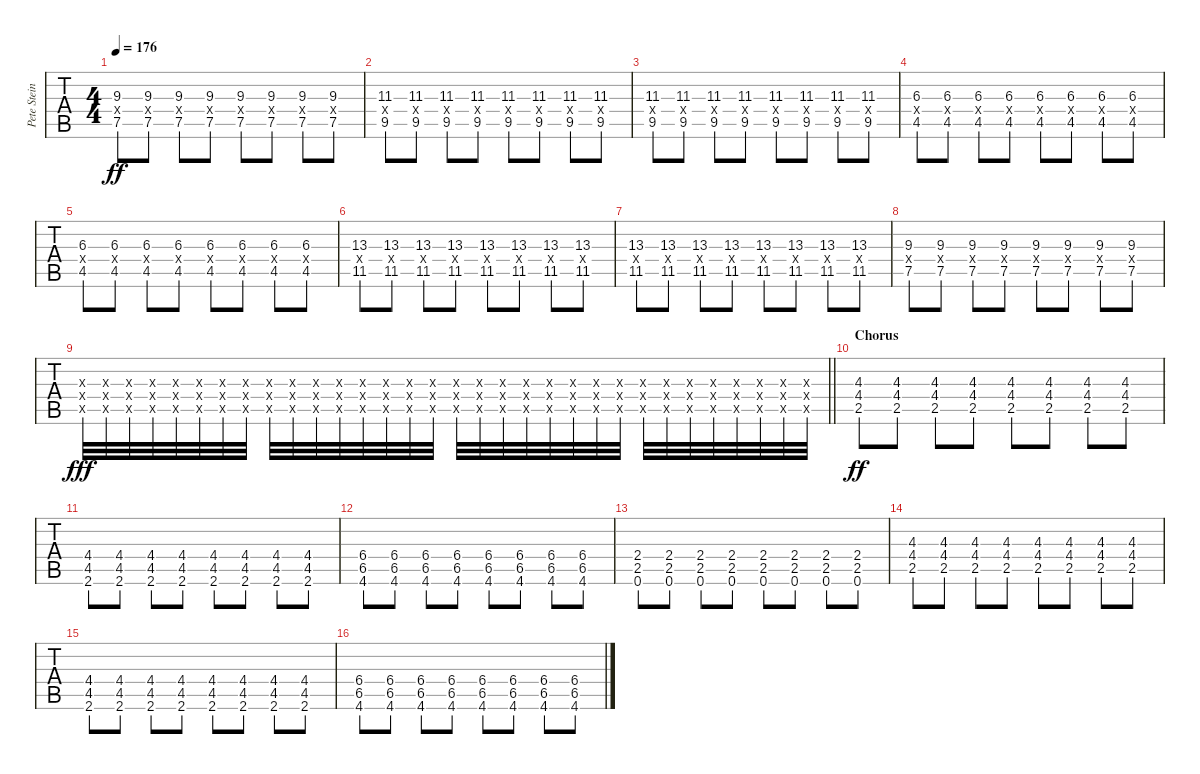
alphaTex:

\track ("Pete Steinkopf - Guitar Three" "Pete Stein") {instrument distortionguitar}
\staff {tabs}
\tuning (E4 B3 G3 D3 A2 E2) {hide}
\ts (4 4)
\tempo 176
\clef g2
\ks b
(9.3 7.4{x} 7.5).8{dy ff} (9.3 7.4{x} 7.5).8 (9.3 7.4{x} 7.5).8 (9.3 7.4{x} 7.5).8 (9.3 7.4{x} 7.5).8 (9.3 7.4{x} 7.5).8 (9.3 7.4{x} 7.5).8 (9.3 7.4{x} 7.5).8 |
(11.3 9.4{x} 9.5).8 (11.3 9.4{x} 9.5).8 (11.3 9.4{x} 9.5).8 (11.3 9.4{x} 9.5).8 (11.3 9.4{x} 9.5).8 (11.3 9.4{x} 9.5).8 (11.3 9.4{x} 9.5).8 (11.3 9.4{x} 9.5).8 |
(11.3 9.4{x} 9.5).8 (11.3 9.4{x} 9.5).8 (11.3 9.4{x} 9.5).8 (11.3 9.4{x} 9.5).8 (11.3 9.4{x} 9.5).8 (11.3 9.4{x} 9.5).8 (11.3 9.4{x} 9.5).8 (11.3 9.4{x} 9.5).8 |
(6.3 4.4{x} 4.5).8 (6.3 4.4{x} 4.5).8 (6.3 4.4{x} 4.5).8 (6.3 4.4{x} 4.5).8 (6.3 4.4{x} 4.5).8 (6.3 4.4{x} 4.5).8 (6.3 4.4{x} 4.5).8 (6.3 4.4{x} 4.5).8 |
(6.3 4.4{x} 4.5).8 (6.3 4.4{x} 4.5).8 (6.3 4.4{x} 4.5).8 (6.3 4.4{x} 4.5).8 (6.3 4.4{x} 4.5).8 (6.3 4.4{x} 4.5).8 (6.3 4.4{x} 4.5).8 (6.3 4.4{x} 4.5).8 |
(13.3 11.4{x} 11.5).8 (13.3 11.4{x} 11.5).8 (13.3 11.4{x} 11.5).8 (13.3 11.4{x} 11.5).8 (13.3 11.4{x} 11.5).8 (13.3 11.4{x} 11.5).8 (13.3 11.4{x} 11.5).8 (13.3 11.4{x} 11.5).8 |
(13.3 11.4{x} 11.5).8 (13.3 11.4{x} 11.5).8 (13.3 11.4{x} 11.5).8 (13.3 11.4{x} 11.5).8 (13.3 11.4{x} 11.5).8 (13.3 11.4{x} 11.5).8 (13.3 11.4{x} 11.5).8 (13.3 11.4{x} 11.5).8 |
(9.3 7.4{x} 7.5).8 (9.3 7.4{x} 7.5).8 (9.3 7.4{x} 7.5).8 (9.3 7.4{x} 7.5).8 (9.3 7.4{x} 7.5).8 (9.3 7.4{x} 7.5).8 (9.3 7.4{x} 7.5).8 (9.3 7.4{x} 7.5).8 |
\barLineRight lightlight
(30.3{x} 30.4{x} 30.5{x}).32{dy fff volume 13} (29.3{x} 29.4{x} 29.5{x}).32 (28.3{x} 28.4{x} 28.5{x}).32 (27.3{x} 27.4{x} 27.5{x}).32 (26.3{x} 26.4{x} 26.5{x}).32 (25.3{x} 25.4{x} 25.5{x}).32 (24.3{x} 24.4{x} 24.5{x}).32 (23.3{x} 23.4{x} 23.5{x}).32 (22.3{x} 22.4{x} 22.5{x}).32 (21.3{x} 21.4{x} 21.5{x}).32 (20.3{x} 20.4{x} 20.5{x}).32 (19.3{x} 19.4{x} 19.5{x}).32 (18.3{x} 18.4{x} 18.5{x}).32 (17.3{x} 17.4{x} 17.5{x}).32 (16.3{x} 16.4{x} 16.5{x}).32 (15.3{x} 15.4{x} 15.5{x}).32 (14.3{x} 14.4{x} 14.5{x}).32 (13.3{x} 13.4{x} 13.5{x}).32 (12.3{x} 12.4{x} 12.5{x}).32 (11.3{x} 11.4{x} 11.5{x}).32 (10.3{x} 10.4{x} 10.5{x}).32 (9.3{x} 9.4{x} 9.5{x}).32 (8.3{x} 8.4{x} 8.5{x}).32 (7.3{x} 7.4{x} 7.5{x}).32 (6.3{x} 6.4{x} 6.5{x}).32 (5.3{x} 5.4{x} 5.5{x}).32 (4.3{x} 4.4{x} 4.5{x}).32 (3.3{x} 3.4{x} 3.5{x}).32 (2.3{x} 2.4{x} 2.5{x}).32 (1.3{x} 1.4{x} 1.5{x}).32 (0.3{x} 0.4{x} 0.5{x}).32 (0.3{x} 0.4{x} 0.5{x}).32 |
\section ("" "Chorus")
(4.3 4.4 2.5).8{dy ff} (4.3 4.4 2.5).8 (4.3 4.4 2.5).8 (4.3 4.4 2.5).8 (4.3 4.4 2.5).8 (4.3 4.4 2.5).8 (4.3 4.4 2.5).8 (4.3 4.4 2.5).8 |
(4.4 4.5 2.6).8 (4.4 4.5 2.6).8 (4.4 4.5 2.6).8 (4.4 4.5 2.6).8 (4.4 4.5 2.6).8 (4.4 4.5 2.6).8 (4.4 4.5 2.6).8 (4.4 4.5 2.6).8 |
(6.4 6.5 4.6).8 (6.4 6.5 4.6).8 (6.4 6.5 4.6).8 (6.4 6.5 4.6).8 (6.4 6.5 4.6).8 (6.4 6.5 4.6).8 (6.4 6.5 4.6).8 (6.4 6.5 4.6).8 |
(2.4 2.5 0.6).8 (2.4 2.5 0.6).8 (2.4 2.5 0.6).8 (2.4 2.5 0.6).8 (2.4 2.5 0.6).8 (2.4 2.5 0.6).8 (2.4 2.5 0.6).8 (2.4 2.5 0.6).8 |
(4.3 4.4 2.5).8 (4.3 4.4 2.5).8 (4.3 4.4 2.5).8 (4.3 4.4 2.5).8 (4.3 4.4 2.5).8 (4.3 4.4 2.5).8 (4.3 4.4 2.5).8 (4.3 4.4 2.5).8 |
(4.4 4.5 2.6).8 (4.4 4.5 2.6).8 (4.4 4.5 2.6).8 (4.4 4.5 2.6).8 (4.4 4.5 2.6).8 (4.4 4.5 2.6).8 (4.4 4.5 2.6).8 (4.4 4.5 2.6).8 |
(6.4 6.5 4.6).8 (6.4 6.5 4.6).8 (6.4 6.5 4.6).8 (6.4 6.5 4.6).8 (6.4 6.5 4.6).8 (6.4 6.5 4.6).8 (6.4 6.5 4.6).8 (6.4 6.5 4.6).8
